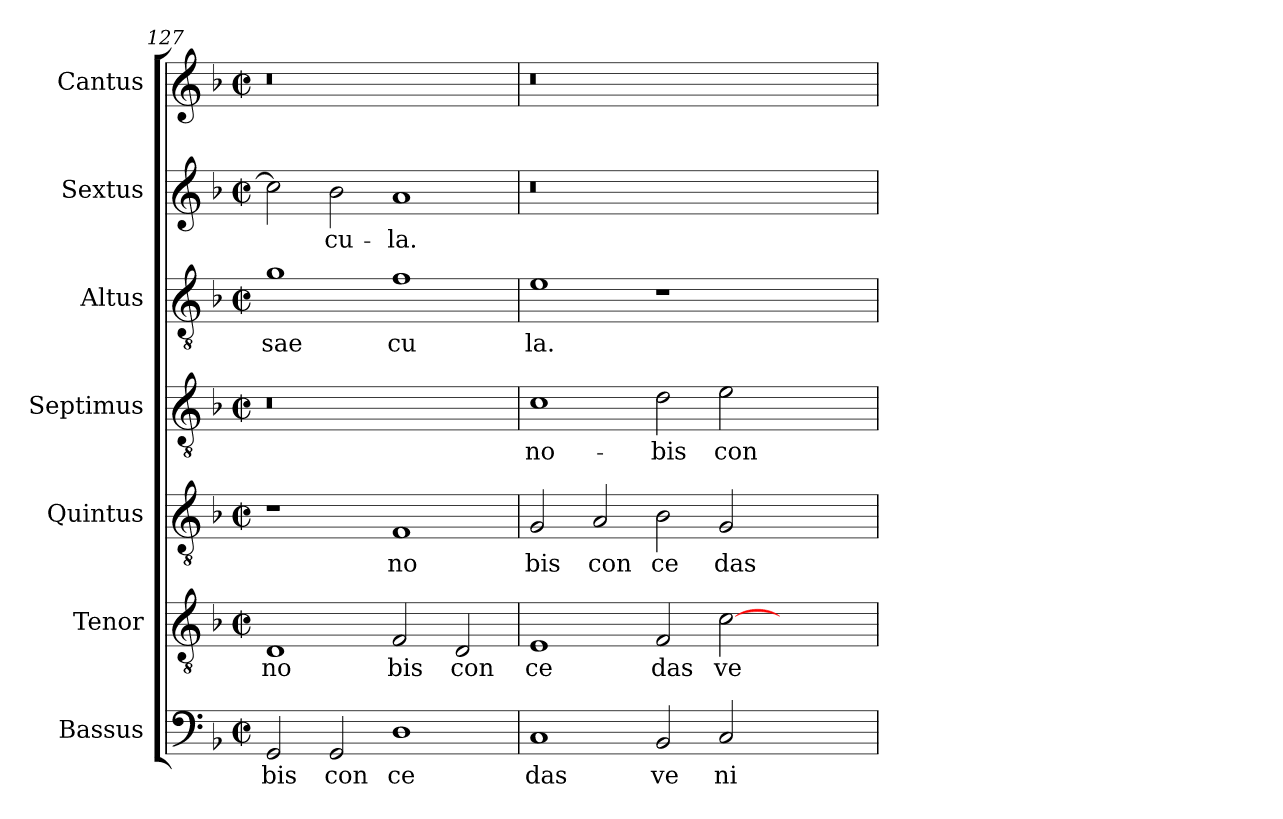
**kern	**text	**kern	**text	**kern	**text	**kern	**text	**kern	**text	**kern	**text	**kern
*part7	*part7	*part6	*part6	*part5	*part5	*part4	*part4	*part3	*part3	*part2	*part2	*part1
*staff7	*staff7	*staff6	*staff6	*staff5	*staff5	*staff4	*staff4	*staff3	*staff3	*staff2	*staff2	*staff1
*I"Bassus	*	*I"Tenor	*	*I"Quintus	*	*I"Septimus	*	*I"Altus	*	*I"Sextus	*	*I"Cantus
*clefF4	*	*clefGv2	*	*clefGv2	*	*clefGv2	*	*clefGv2	*	*clefG2	*	*clefG2
*k[b-]	*	*k[b-]	*	*k[b-]	*	*k[b-]	*	*k[b-]	*	*k[b-]	*	*k[b-]
*F:	*	*F:	*	*F:	*	*F:	*	*F:	*	*F:	*	*F:
*M2/2	*	*M2/2	*	*M2/2	*	*M2/2	*	*M2/2	*	*M2/2	*	*M2/2
*met(c|)	*	*met(c|)	*	*met(c|)	*	*met(c|)	*	*met(c|)	*	*met(c|)	*	*met(c|)
=127	=127	=127	=127	=127	=127	=127	=127	=127	=127	=127	=127	=127
!	!LO:LY:b:cj	!	!LO:LY:b:cj	!	!	!	!	!	!LO:LY:b:cj	!	!	!
2GG/	bis	1D	no	1r	.	0r	.	1g	sae	2cc\]	.	0r
!	!LO:LY:b:cj	!	!	!	!	!	!	!	!	!	!LO:LY:b:cj	!
2GG/	con	.	.	.	.	.	.	.	.	2b-\	-cu-	.
!	!LO:LY:b:cj	!	!LO:LY:b:cj	!	!LO:LY:b:cj	!	!	!	!LO:LY:b:cj	!	!LO:LY:b:cj	!
1D	ce	2F/	bis	1F	no	.	.	1f	cu	1a	-la.	.
!	!	!	!LO:LY:b:cj	!	!	!	!	!	!	!	!	!
.	.	2D/	con	.	.	.	.	.	.	.	.	.
=128	=128	=128	=128	=128	=128	=128	=128	=128	=128	=128	=128	=128
!	!LO:LY:b:cj	!	!LO:LY:b:cj	!	!LO:LY:b:cj	!	!LO:LY:b:cj	!	!LO:LY:b:cj	!	!	!
1C	das	1E	ce	2G/	bis	1c	no-	1e	la.	0r	.	0r
!	!	!	!	!	!LO:LY:b:cj	!	!	!	!	!	!	!
.	.	.	.	2A/	con	.	.	.	.	.	.	.
!	!LO:LY:b:cj	!	!LO:LY:b:cj	!	!LO:LY:b:cj	!	!LO:LY:b:cj	!LO:N:vis=1	!	!	!	!
2BB-/	ve	2F/	das	2B-\	ce	2d\	-bis	0r	.	.	.	.
!	!LO:LY:b:cj	!	!LO:LY:b:cj	!	!LO:LY:b:cj	!	!LO:LY:b:cj	!	!	!	!	!
2C/	ni	[>2c\	ve	2G/	das	2e\	con-	.	.	.	.	.
1ryy	.	1ryy	.	1ryy	.	1ryy	.	.	.	1ryy	.	1ryy
=	=	=	=	=	=	=	=	=	=	=	=	=
*-	*-	*-	*-	*-	*-	*-	*-	*-	*-	*-	*-	*-
